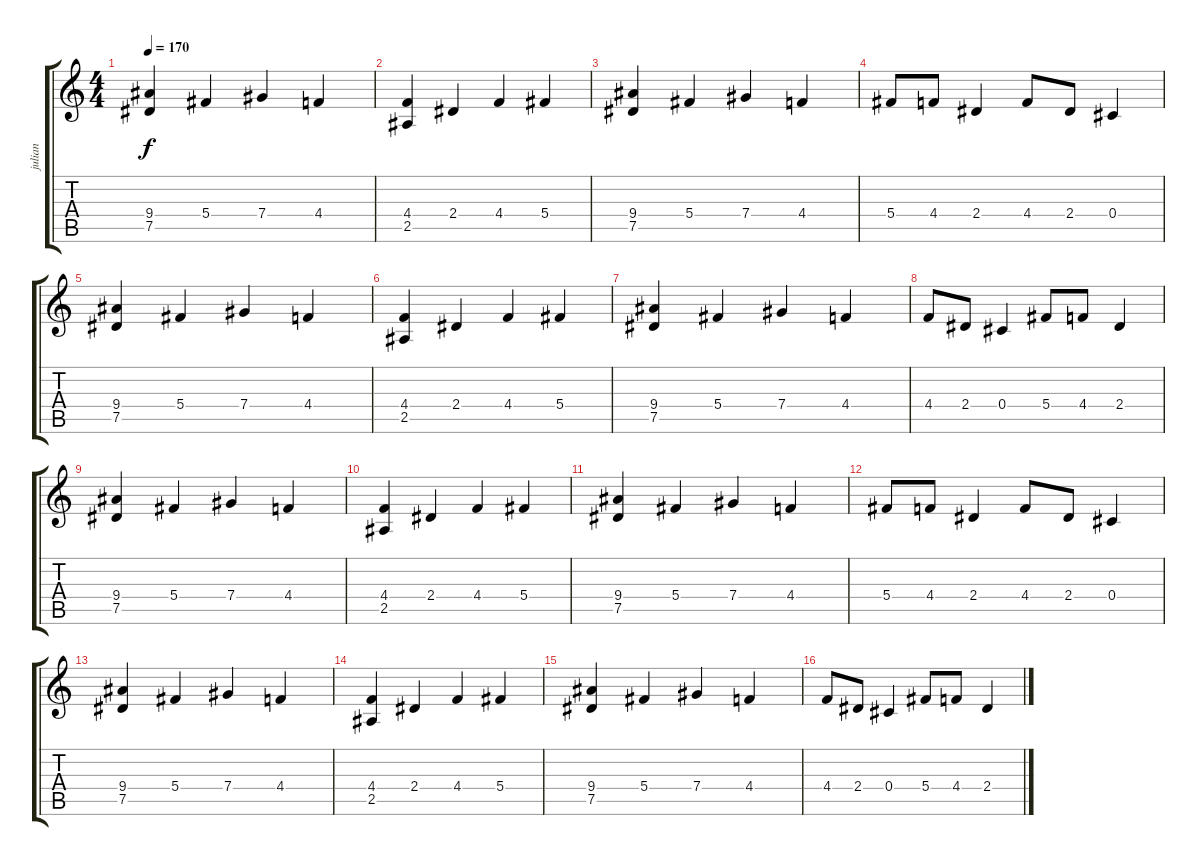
\track ("julian" "julian") {instrument overdrivenguitar}
\staff {score tabs}
\tuning (Eb4 Bb3 Gb3 Db3 Ab2 Eb2) {hide}
\ts (4 4)
\tempo 170
\clef g2
\ks c
(9.4 7.5).4{dy f} 5.4.4 7.4.4 4.4.4 |
(4.4 2.5).4 2.4.4 4.4.4 5.4.4 |
(9.4 7.5).4 5.4.4 7.4.4 4.4.4 |
5.4.8 4.4.8 2.4.4 4.4.8 2.4.8 0.4.4 |
(9.4 7.5).4 5.4.4 7.4.4 4.4.4 |
(4.4 2.5).4 2.4.4 4.4.4 5.4.4 |
(9.4 7.5).4 5.4.4 7.4.4 4.4.4 |
4.4.8 2.4.8 0.4.4 5.4.8 4.4.8 2.4.4 |
(9.4 7.5).4 5.4.4 7.4.4 4.4.4 |
(4.4 2.5).4 2.4.4 4.4.4 5.4.4 |
(9.4 7.5).4 5.4.4 7.4.4 4.4.4 |
5.4.8 4.4.8 2.4.4 4.4.8 2.4.8 0.4.4 |
(9.4 7.5).4 5.4.4 7.4.4 4.4.4 |
(4.4 2.5).4 2.4.4 4.4.4 5.4.4 |
(9.4 7.5).4 5.4.4 7.4.4 4.4.4 |
4.4.8 2.4.8 0.4.4 5.4.8 4.4.8 2.4.4
